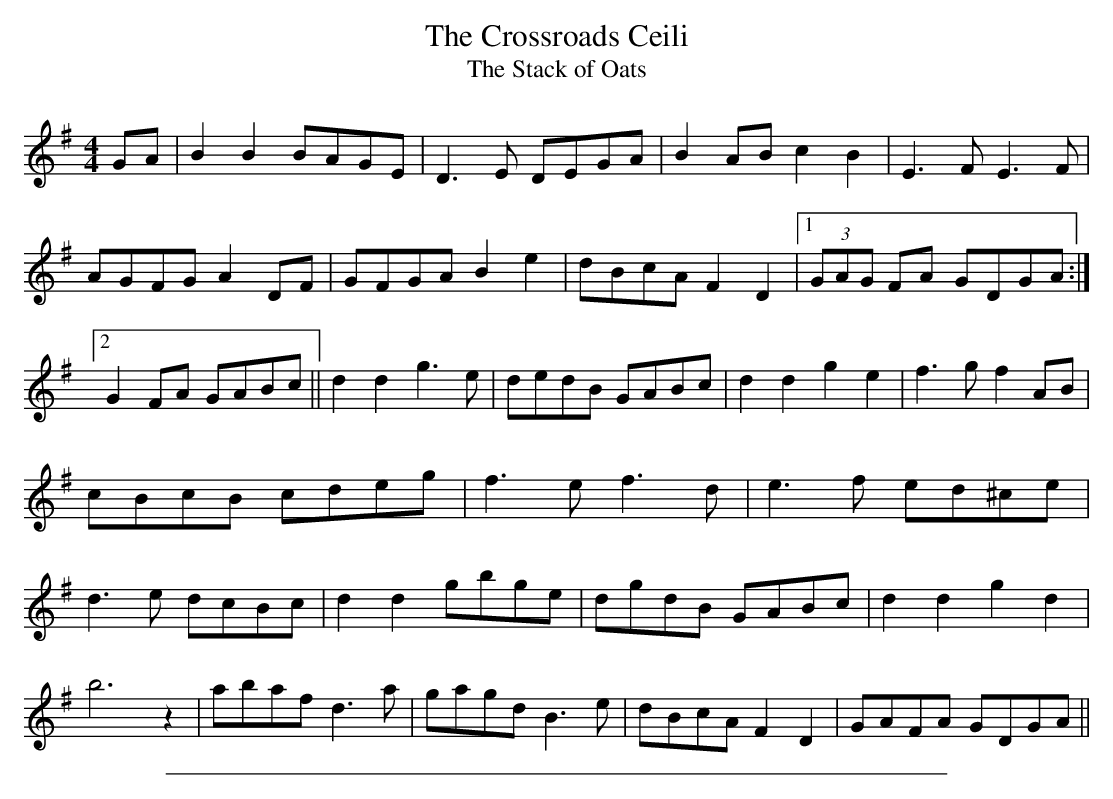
X:1
T: The Crossroads Ceili
T: The Stack of Oats
M:4/4
L:1/8
K:G
GA|B2B2 BAGE|D3E DEGA|B2AB c2B2|E3F E3F|\
AGFG A2DF|GFGA B2e2|dBcA F2D2|1 (3GAG FA GDGA:|2 G2FA GABc||\
d2d2 g3e|dedB GABc|d2d2 g2e2|f3g f2AB|\
cBcB cdeg|f3e f3d|e3f ed^ce|d3e dcBc|\
d2d2 gbge|dgdB GABc|d2d2 g2d2|b6z2|\
abaf d3a|gagd B3e|dBcA F2D2|GAFA GDGA||\
